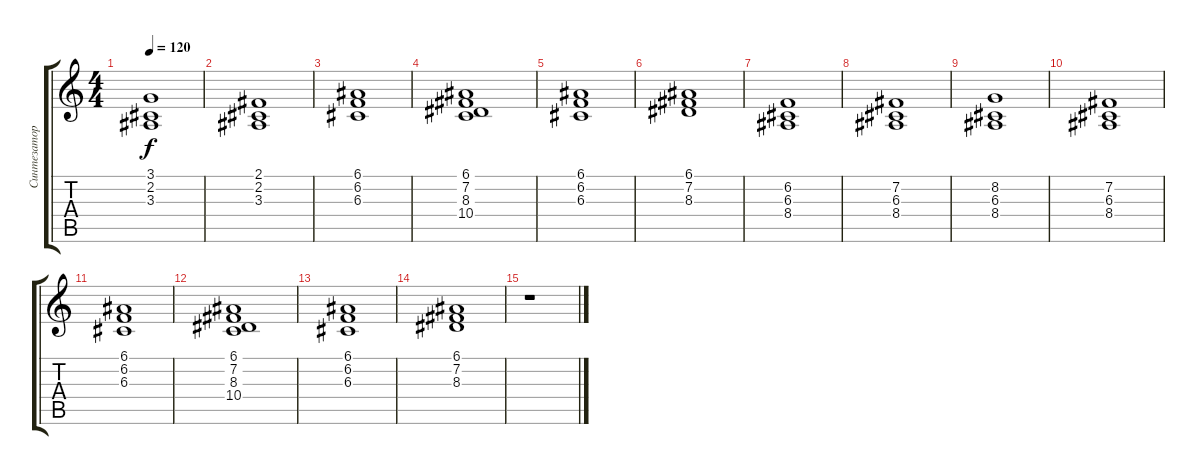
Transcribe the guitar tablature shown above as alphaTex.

\track ("Синтезатор" "Синтезатор") {instrument pad8sweep}
\staff {score tabs}
\tuning (E4 B3 G3 D3 A2 E2) {hide}
\ts (4 4)
\tempo 120
\clef g2
\ks c
(3.1 2.2 3.3).1{dy f} |
(2.1 2.2 3.3).1 |
(6.1 6.2 6.3).1 |
(6.1 7.2 8.3 10.4).1 |
(6.1 6.2 6.3).1 |
(6.1 7.2 8.3).1 |
(6.2 6.3 8.4).1 |
(7.2 6.3 8.4).1 |
(8.2 6.3 8.4).1 |
(7.2 6.3 8.4).1 |
(6.1 6.2 6.3).1 |
(6.1 7.2 8.3 10.4).1 |
(6.1 6.2 6.3).1 |
(6.1 7.2 8.3).1 |
r.1
